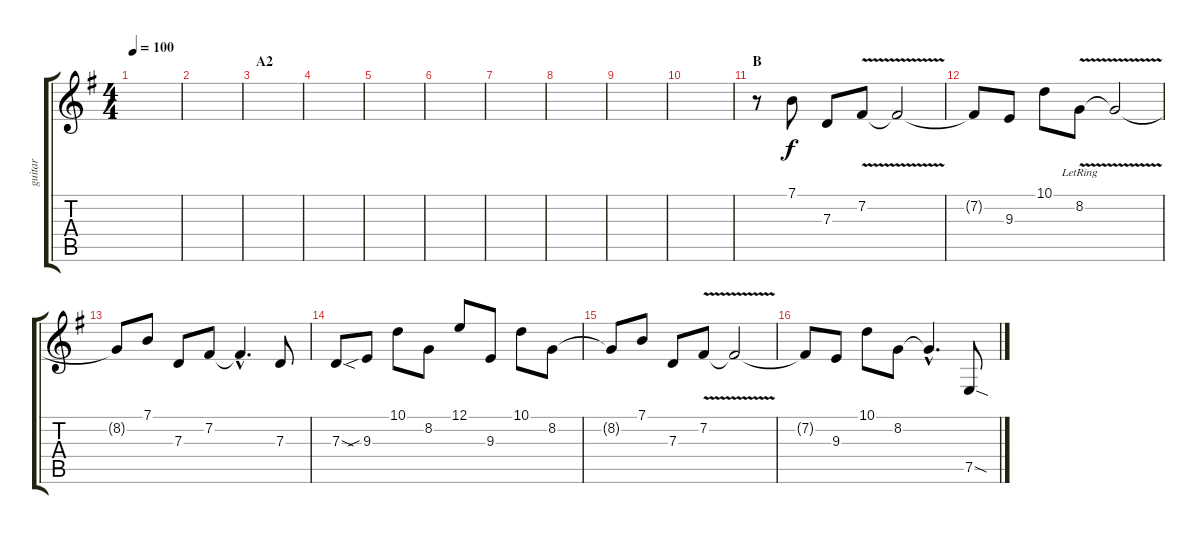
\track ("guitar" "guitar") {instrument reedorgan}
\staff {score tabs}
\tuning (E4 B3 G3 D3 A2 E2) {hide}
\ts (4 4)
\tempo 100
\clef g2
\ks g
|
|
\section ("" "A2")
|
|
|
|
|
|
|
|
\section ("" "B")
r.8 7.1.8 7.3.8 7.2{v}.8 7.2{t}.2 |
7.2{t}.8 9.3.8 10.1.8 8.2{v lr}.8 8.2{t}.2 |
8.2{t}.8 7.1.8 7.3.8 7.2.8 7.2{hac t}.4{d} 7.3.8 |
7.3{sod}.8 9.3{sib}.8 10.1.8 8.2.8 12.1.8 9.3.8 10.1.8 8.2.8 |
8.2{t}.8 7.1.8 7.3.8 7.2{v}.8 7.2{t}.2 |
7.2{t}.8 9.3.8 10.1.8 8.2.8 8.2{hac t}.4{d} 7.5{sod}.8
